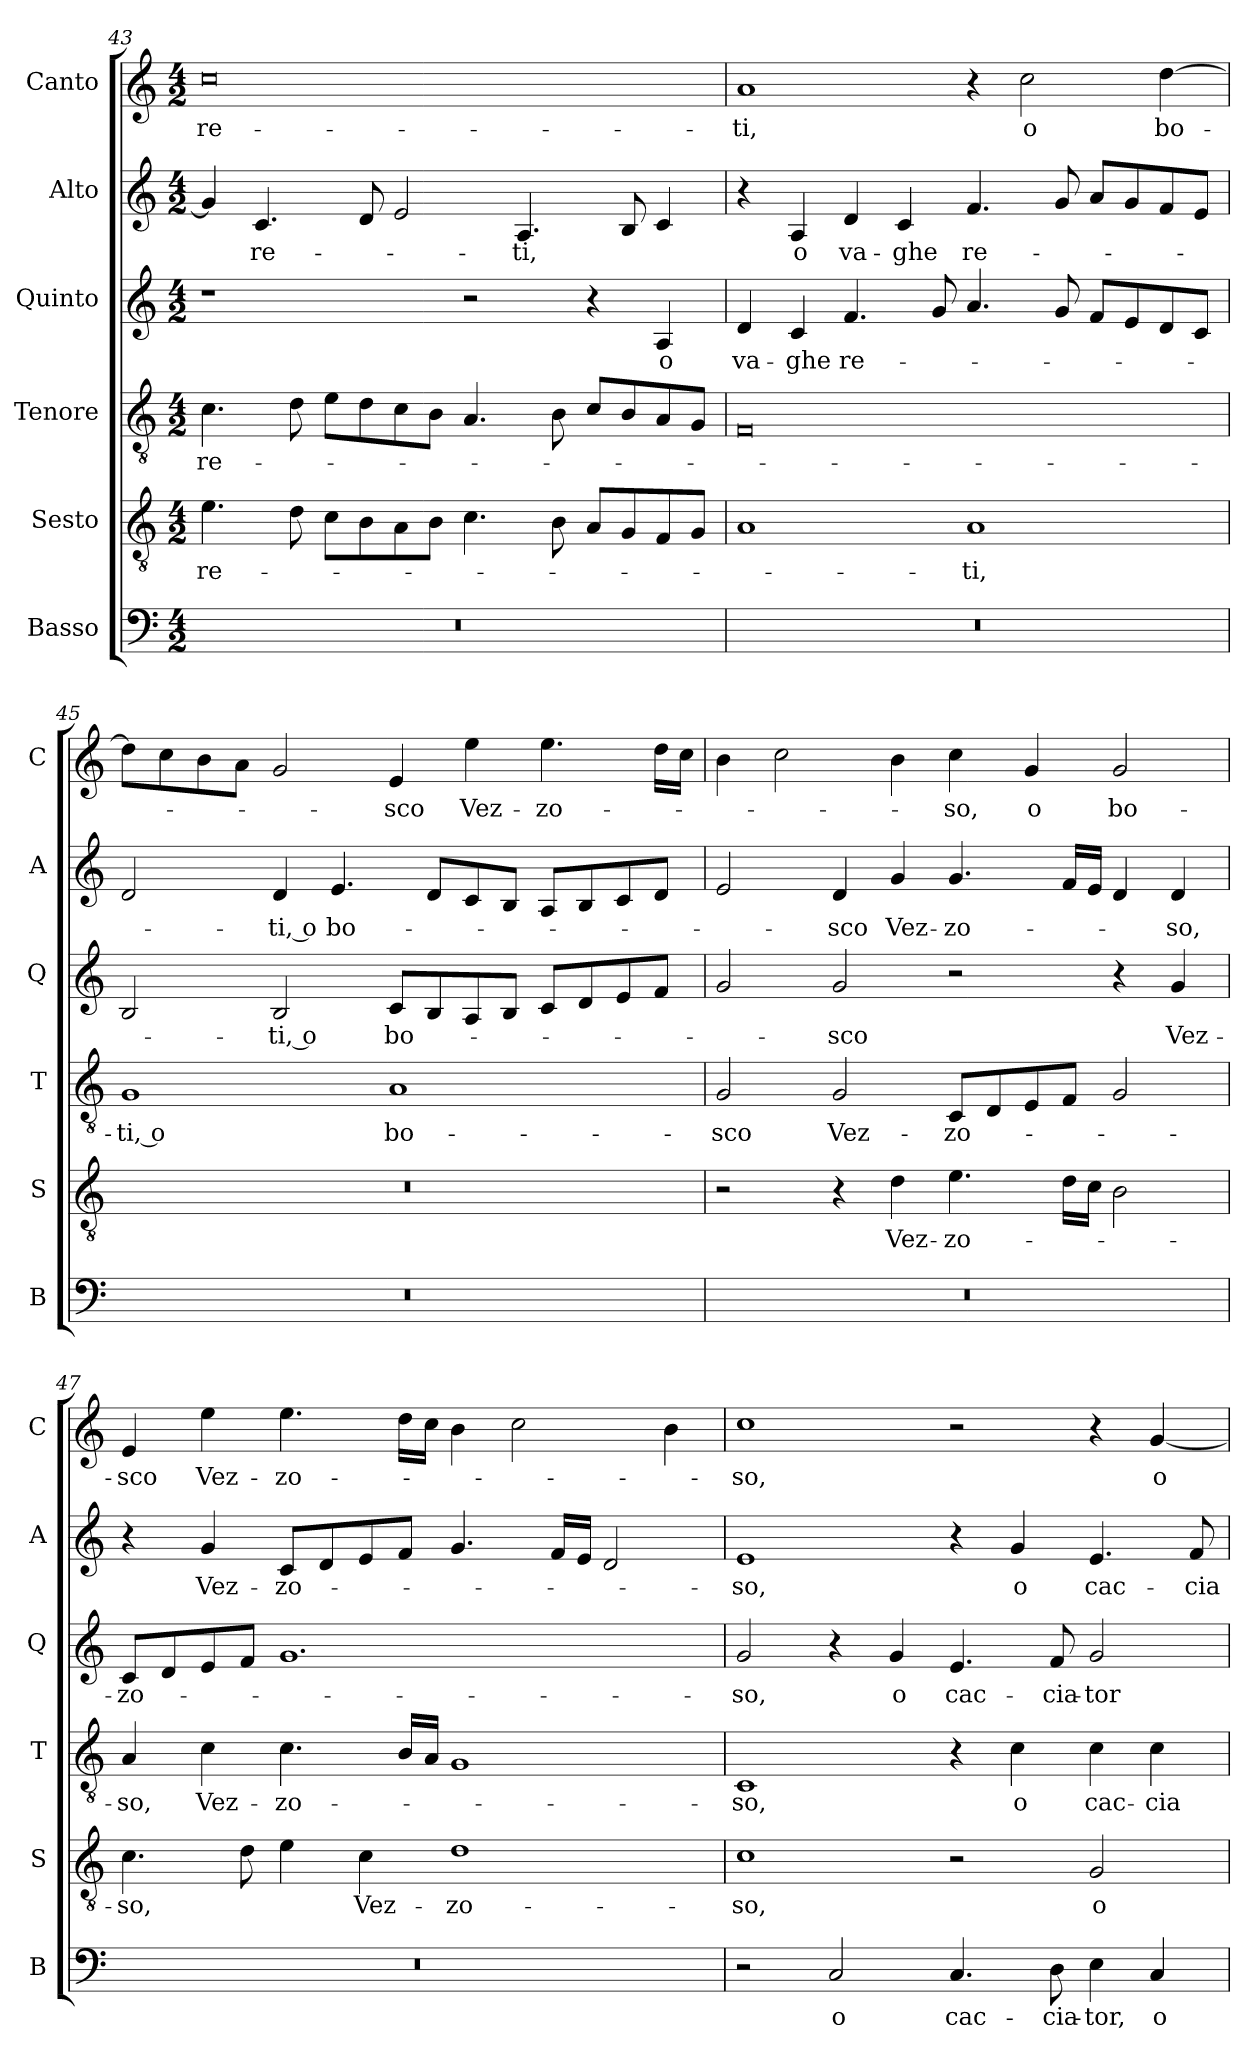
**kern	**text	**kern	**text	**kern	**text	**kern	**text	**kern	**text	**kern	**text
*part6	*part6	*part5	*part5	*part4	*part4	*part3	*part3	*part2	*part2	*part1	*part1
*staff6	*staff6	*staff5	*staff5	*staff4	*staff4	*staff3	*staff3	*staff2	*staff2	*staff1	*staff1
*I"Basso	*	*I"Sesto	*	*I"Tenore	*	*I"Quinto	*	*I"Alto	*	*I"Canto	*
*I'B	*	*I'S	*	*I'T	*	*I'Q	*	*I'A	*	*I'C	*
*clefF4	*	*clefGv2	*	*clefGv2	*	*clefG2	*	*clefG2	*	*clefG2	*
*k[]	*	*k[]	*	*k[]	*	*k[]	*	*k[]	*	*k[]	*
*a:	*	*a:	*	*a:	*	*a:	*	*a:	*	*a:	*
*M4/2	*	*M4/2	*	*M4/2	*	*M4/2	*	*M4/2	*	*M4/2	*
=43	=43	=43	=43	=43	=43	=43	=43	=43	=43	=43	=43
0r	.	4.e	re-	4.c	re-	1r	.	4g]	.	0cc	re-
.	.	.	.	.	.	.	.	4.c	re-	.	.
.	.	8d	.	8d	.	.	.	.	.	.	.
.	.	8cL	.	8eL	.	.	.	.	.	.	.
.	.	8B	.	8d	.	.	.	8d	.	.	.
.	.	8A	.	8c	.	.	.	2e	.	.	.
.	.	8BJ	.	8BJ	.	.	.	.	.	.	.
.	.	4.c	.	4.A	.	2r	.	.	.	.	.
.	.	.	.	.	.	.	.	4.A	-ti,	.	.
.	.	8B	.	8B	.	.	.	.	.	.	.
.	.	8AL	.	8cL	.	4r	.	.	.	.	.
.	.	8G	.	8B	.	.	.	8B	.	.	.
.	.	8F	.	8A	.	4A	o	4c	.	.	.
.	.	8GJ	.	8GJ	.	.	.	.	.	.	.
=44	=44	=44	=44	=44	=44	=44	=44	=44	=44	=44	=44
0r	.	1A	.	0F	.	4d	va-	4r	.	1a	-ti,
.	.	.	.	.	.	4c	-ghe	4A	o	.	.
.	.	.	.	.	.	4.f	re-	4d	va-	.	.
.	.	.	.	.	.	.	.	4c	-ghe	.	.
.	.	.	.	.	.	8g	.	.	.	.	.
.	.	1A	-ti,	.	.	4.a	.	4.f	re-	4r	.
.	.	.	.	.	.	.	.	.	.	2cc	o
.	.	.	.	.	.	8g	.	8g	.	.	.
.	.	.	.	.	.	8fL	.	8aL	.	.	.
.	.	.	.	.	.	8e	.	8g	.	.	.
.	.	.	.	.	.	8d	.	8f	.	[4dd	bo-
.	.	.	.	.	.	8cJ	.	8eJ	.	.	.
=45	=45	=45	=45	=45	=45	=45	=45	=45	=45	=45	=45
0r	.	0r	.	1G	-ti, o	2B	.	2d	.	8ddL]	.
.	.	.	.	.	.	.	.	.	.	8cc	.
.	.	.	.	.	.	.	.	.	.	8b	.
.	.	.	.	.	.	.	.	.	.	8aJ	.
.	.	.	.	.	.	2B	-ti, o	4d	-ti, o	2g	.
.	.	.	.	.	.	.	.	4.e	bo-	.	.
.	.	.	.	1A	bo-	8cL	bo-	.	.	4e	-sco
.	.	.	.	.	.	8B	.	8dL	.	.	.
.	.	.	.	.	.	8A	.	8c	.	4ee	Vez-
.	.	.	.	.	.	8BJ	.	8BJ	.	.	.
.	.	.	.	.	.	8cL	.	8AL	.	4.ee	-zo-
.	.	.	.	.	.	8d	.	8B	.	.	.
.	.	.	.	.	.	8e	.	8c	.	.	.
.	.	.	.	.	.	8fJ	.	8dJ	.	16ddLL	.
.	.	.	.	.	.	.	.	.	.	16ccJJ	.
=46	=46	=46	=46	=46	=46	=46	=46	=46	=46	=46	=46
0r	.	2r	.	2G	-sco	2g	.	2e	.	4b	.
.	.	.	.	.	.	.	.	.	.	2cc	.
.	.	4r	.	2G	Vez-	2g	-sco	4d	-sco	.	.
.	.	4d	Vez-	.	.	.	.	4g	Vez-	4b	.
.	.	4.e	-zo-	8CL	-zo-	2r	.	4.g	-zo-	4cc	-so,
.	.	.	.	8D	.	.	.	.	.	.	.
.	.	.	.	8E	.	.	.	.	.	4g	o
.	.	16dLL	.	8FJ	.	.	.	16fLL	.	.	.
.	.	16cJJ	.	.	.	.	.	16eJJ	.	.	.
.	.	2B	.	2G	.	4r	.	4d	.	2g	bo-
.	.	.	.	.	.	4g	Vez-	4d	-so,	.	.
=47	=47	=47	=47	=47	=47	=47	=47	=47	=47	=47	=47
0r	.	4.c	-so,	4A	-so,	8cL	-zo-	4r	.	4e	-sco
.	.	.	.	.	.	8d	.	.	.	.	.
.	.	.	.	4c	Vez-	8e	.	4g	Vez-	4ee	Vez-
.	.	8d	.	.	.	8fJ	.	.	.	.	.
.	.	4e	.	4.c	-zo-	1.g	.	8cL	-zo-	4.ee	-zo-
.	.	.	.	.	.	.	.	8d	.	.	.
.	.	4c	Vez-	.	.	.	.	8e	.	.	.
.	.	.	.	16BLL	.	.	.	8fJ	.	16ddLL	.
.	.	.	.	16AJJ	.	.	.	.	.	16ccJJ	.
.	.	1d	-zo-	1G	.	.	.	4.g	.	4b	.
.	.	.	.	.	.	.	.	.	.	2cc	.
.	.	.	.	.	.	.	.	16fLL	.	.	.
.	.	.	.	.	.	.	.	16eJJ	.	.	.
.	.	.	.	.	.	.	.	2d	.	.	.
.	.	.	.	.	.	.	.	.	.	4b	.
=48	=48	=48	=48	=48	=48	=48	=48	=48	=48	=48	=48
2r	.	1c	-so,	1C	-so,	2g	-so,	1e	-so,	1cc	-so,
2C	o	.	.	.	.	4r	.	.	.	.	.
.	.	.	.	.	.	4g	o	.	.	.	.
4.C	cac-	2r	.	4r	.	4.e	cac-	4r	.	2r	.
.	.	.	.	4c	o	.	.	4g	o	.	.
8D	-cia-	.	.	.	.	8f	-cia-	.	.	.	.
4E	-tor,	2G	o	4c	cac-	2g	-tor	4.e	cac-	4r	.
4C	o	.	.	4c	-cia-	.	.	.	.	[4g	o
.	.	.	.	.	.	.	.	8f	-cia-	.	.
=	=	=	=	=	=	=	=	=	=	=	=
*-	*-	*-	*-	*-	*-	*-	*-	*-	*-	*-	*-
